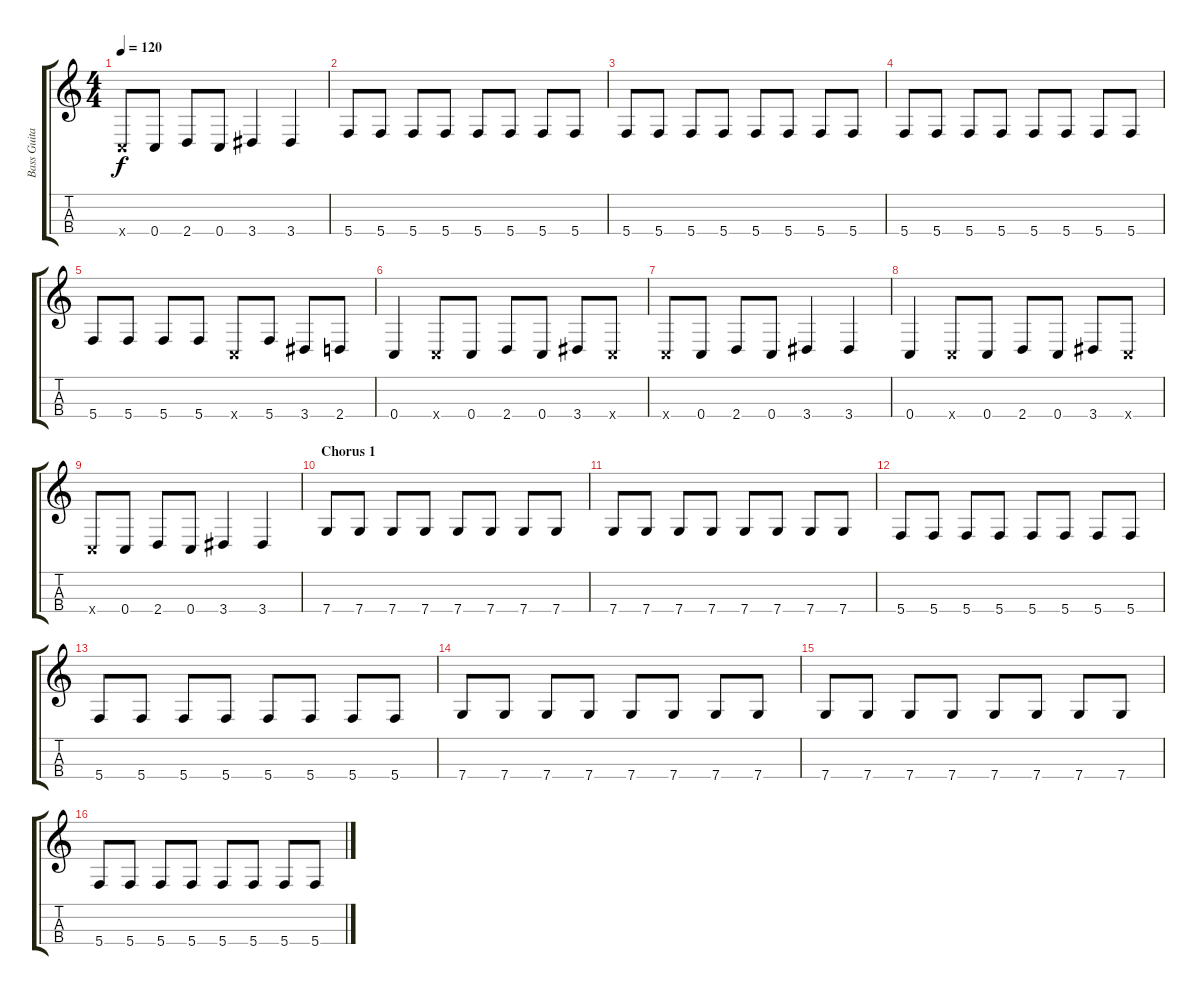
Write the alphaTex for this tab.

\track ("Bass Guitar" "Bass Guita") {instrument electricbassfinger}
\staff {score tabs}
\tuning (F3 C3 G2 C2) {hide}
\ts (4 4)
\tempo 120
\clef g2
\ks c
0.4{x}.8{dy f} 0.4.8 2.4.8 0.4.8 3.4.4 3.4.4 |
5.4.8 5.4.8 5.4.8 5.4.8 5.4.8 5.4.8 5.4.8 5.4.8 |
5.4.8 5.4.8 5.4.8 5.4.8 5.4.8 5.4.8 5.4.8 5.4.8 |
5.4.8 5.4.8 5.4.8 5.4.8 5.4.8 5.4.8 5.4.8 5.4.8 |
5.4.8 5.4.8 5.4.8 5.4.8 0.4{x}.8 5.4.8 3.4.8 2.4.8 |
0.4.4 0.4{x}.8 0.4.8 2.4.8 0.4.8 3.4.8 0.4{x}.8 |
0.4{x}.8 0.4.8 2.4.8 0.4.8 3.4.4 3.4.4 |
0.4.4 0.4{x}.8 0.4.8 2.4.8 0.4.8 3.4.8 0.4{x}.8 |
0.4{x}.8 0.4.8 2.4.8 0.4.8 3.4.4 3.4.4 |
\section ("" "Chorus 1")
7.4.8 7.4.8 7.4.8 7.4.8 7.4.8 7.4.8 7.4.8 7.4.8 |
7.4.8 7.4.8 7.4.8 7.4.8 7.4.8 7.4.8 7.4.8 7.4.8 |
5.4.8 5.4.8 5.4.8 5.4.8 5.4.8 5.4.8 5.4.8 5.4.8 |
5.4.8 5.4.8 5.4.8 5.4.8 5.4.8 5.4.8 5.4.8 5.4.8 |
7.4.8 7.4.8 7.4.8 7.4.8 7.4.8 7.4.8 7.4.8 7.4.8 |
7.4.8 7.4.8 7.4.8 7.4.8 7.4.8 7.4.8 7.4.8 7.4.8 |
5.4.8 5.4.8 5.4.8 5.4.8 5.4.8 5.4.8 5.4.8 5.4.8
